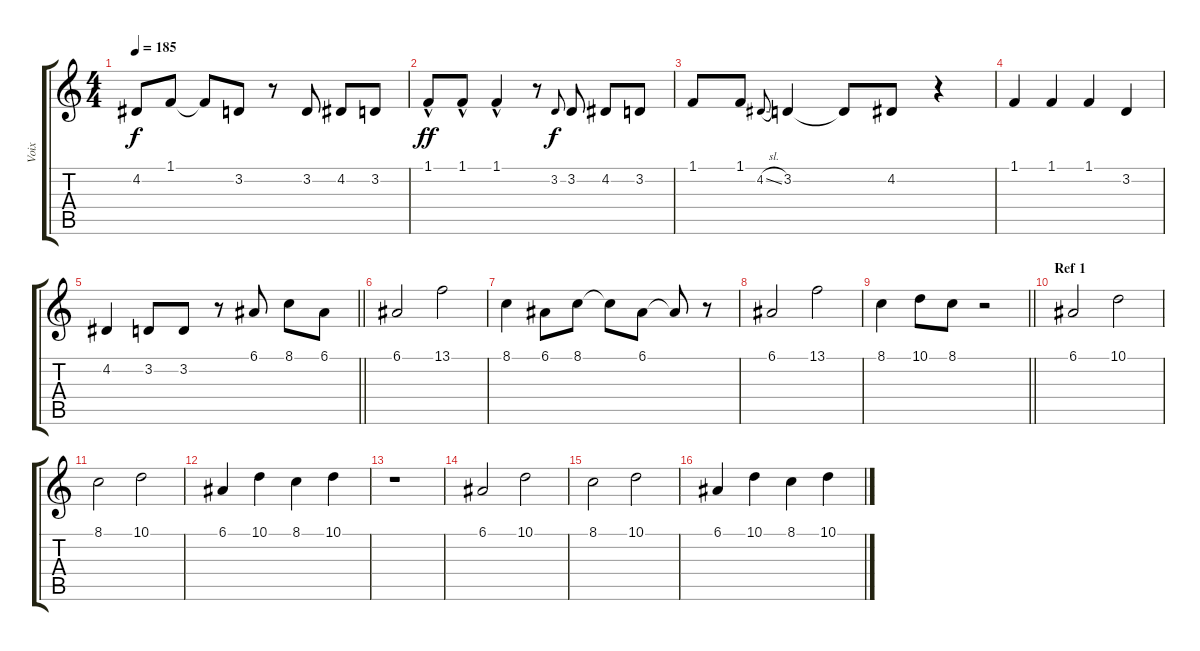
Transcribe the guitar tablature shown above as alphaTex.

\track ("Voix" "Voix") {mute instrument clarinet}
\staff {score tabs}
\tuning (E4 B3 G3 D3 A2 E2) {hide}
\ts (4 4)
\tempo 185
\clef g2
\ks c
4.2.8{dy f} 1.1.8 1.1{t}.8 3.2.8 r.8 3.2.8 4.2.8 3.2.8 |
1.1{hac}.8{dy ff} 1.1{hac}.8 1.1{hac}.4 r.8 3.2.8{gr onbeat dy f} 3.2.8 4.2.8 3.2.8 |
1.1.8 1.1.8 4.2{sl}.8{gr onbeat} 3.2.4 3.2{t}.8 4.2.8 r.4 |
1.1.4 1.1.4 1.1.4 3.2.4 |
\barLineRight lightlight
4.2.4 3.2.8 3.2.8 r.8 6.1.8 8.1.8 6.1.8 |
6.1.2 13.1.2 |
8.1.4 6.1.8 8.1.8 8.1{t}.8 6.1.8 6.1{t}.8 r.8 |
6.1.2 13.1.2 |
\barLineRight lightlight
8.1.4 10.1.8 8.1.8 r.2 |
\section ("" "Ref 1")
6.1.2 10.1.2 |
8.1.2 10.1.2 |
6.1.4 10.1.4 8.1.4 10.1.4 |
r.1 |
6.1.2 10.1.2 |
8.1.2 10.1.2 |
6.1.4 10.1.4 8.1.4 10.1.4
